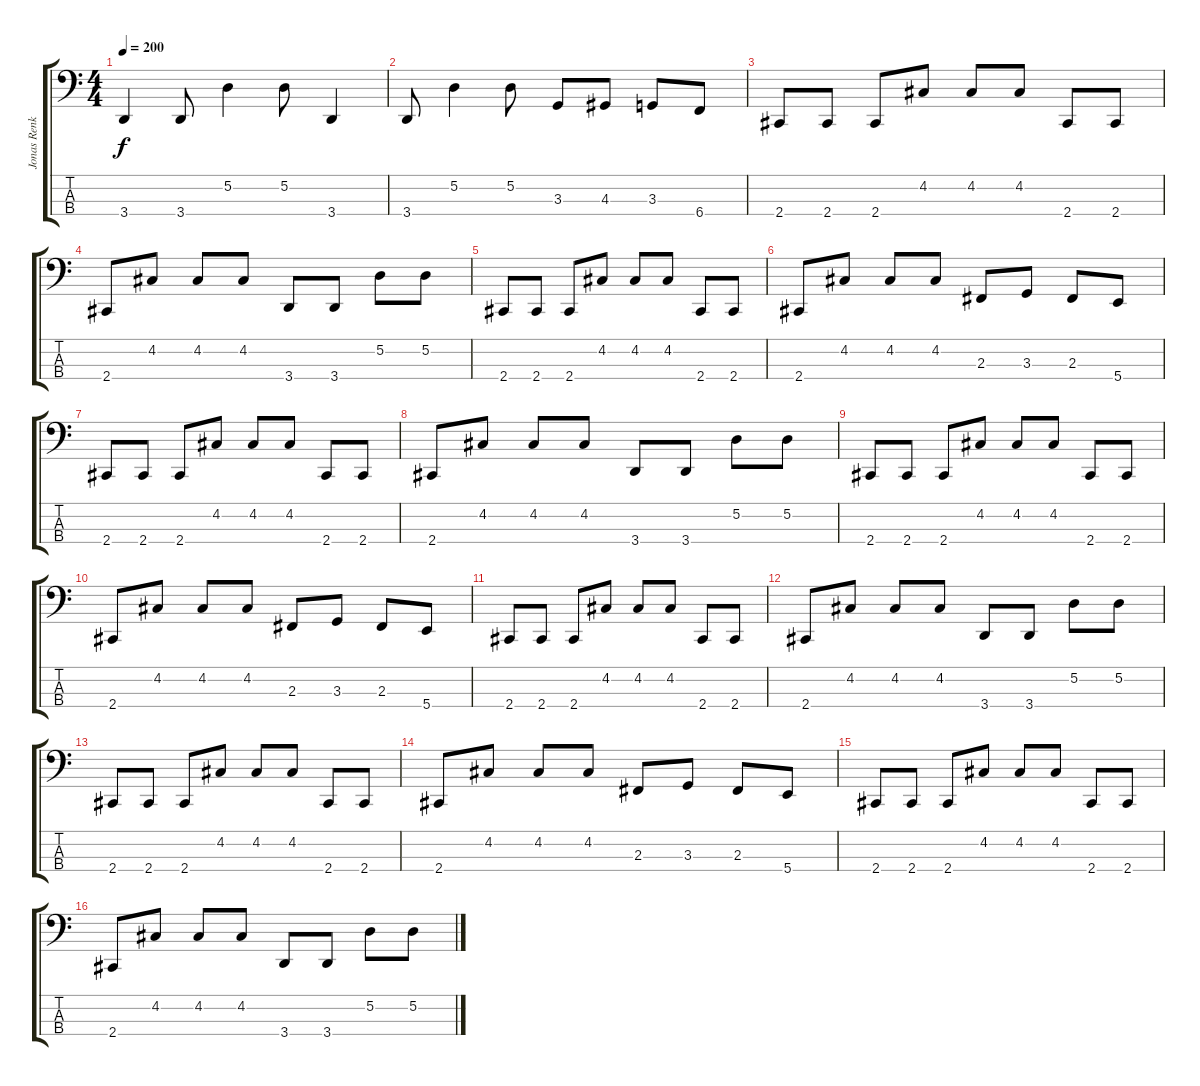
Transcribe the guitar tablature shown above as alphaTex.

\track ("Jonas Renkse" "Jonas Renk") {instrument electricbasspick}
\staff {score tabs}
\tuning (D2 A1 E1 B0) {hide}
\ts (4 4)
\tempo 200
\clef f4
\ks c
3.4.4{dy f} 3.4.8 5.2.4 5.2.8 3.4.4 |
3.4.8 5.2.4 5.2.8 3.3.8 4.3.8 3.3.8 6.4.8 |
2.4.8 2.4.8 2.4.8 4.2.8 4.2.8 4.2.8 2.4.8 2.4.8 |
2.4.8 4.2.8 4.2.8 4.2.8 3.4.8 3.4.8 5.2.8 5.2.8 |
2.4.8 2.4.8 2.4.8 4.2.8 4.2.8 4.2.8 2.4.8 2.4.8 |
2.4.8 4.2.8 4.2.8 4.2.8 2.3.8 3.3.8 2.3.8 5.4.8 |
2.4.8 2.4.8 2.4.8 4.2.8 4.2.8 4.2.8 2.4.8 2.4.8 |
2.4.8 4.2.8 4.2.8 4.2.8 3.4.8 3.4.8 5.2.8 5.2.8 |
2.4.8 2.4.8 2.4.8 4.2.8 4.2.8 4.2.8 2.4.8 2.4.8 |
2.4.8 4.2.8 4.2.8 4.2.8 2.3.8 3.3.8 2.3.8 5.4.8 |
2.4.8 2.4.8 2.4.8 4.2.8 4.2.8 4.2.8 2.4.8 2.4.8 |
2.4.8 4.2.8 4.2.8 4.2.8 3.4.8 3.4.8 5.2.8 5.2.8 |
2.4.8 2.4.8 2.4.8 4.2.8 4.2.8 4.2.8 2.4.8 2.4.8 |
2.4.8 4.2.8 4.2.8 4.2.8 2.3.8 3.3.8 2.3.8 5.4.8 |
2.4.8 2.4.8 2.4.8 4.2.8 4.2.8 4.2.8 2.4.8 2.4.8 |
2.4.8 4.2.8 4.2.8 4.2.8 3.4.8 3.4.8 5.2.8 5.2.8
